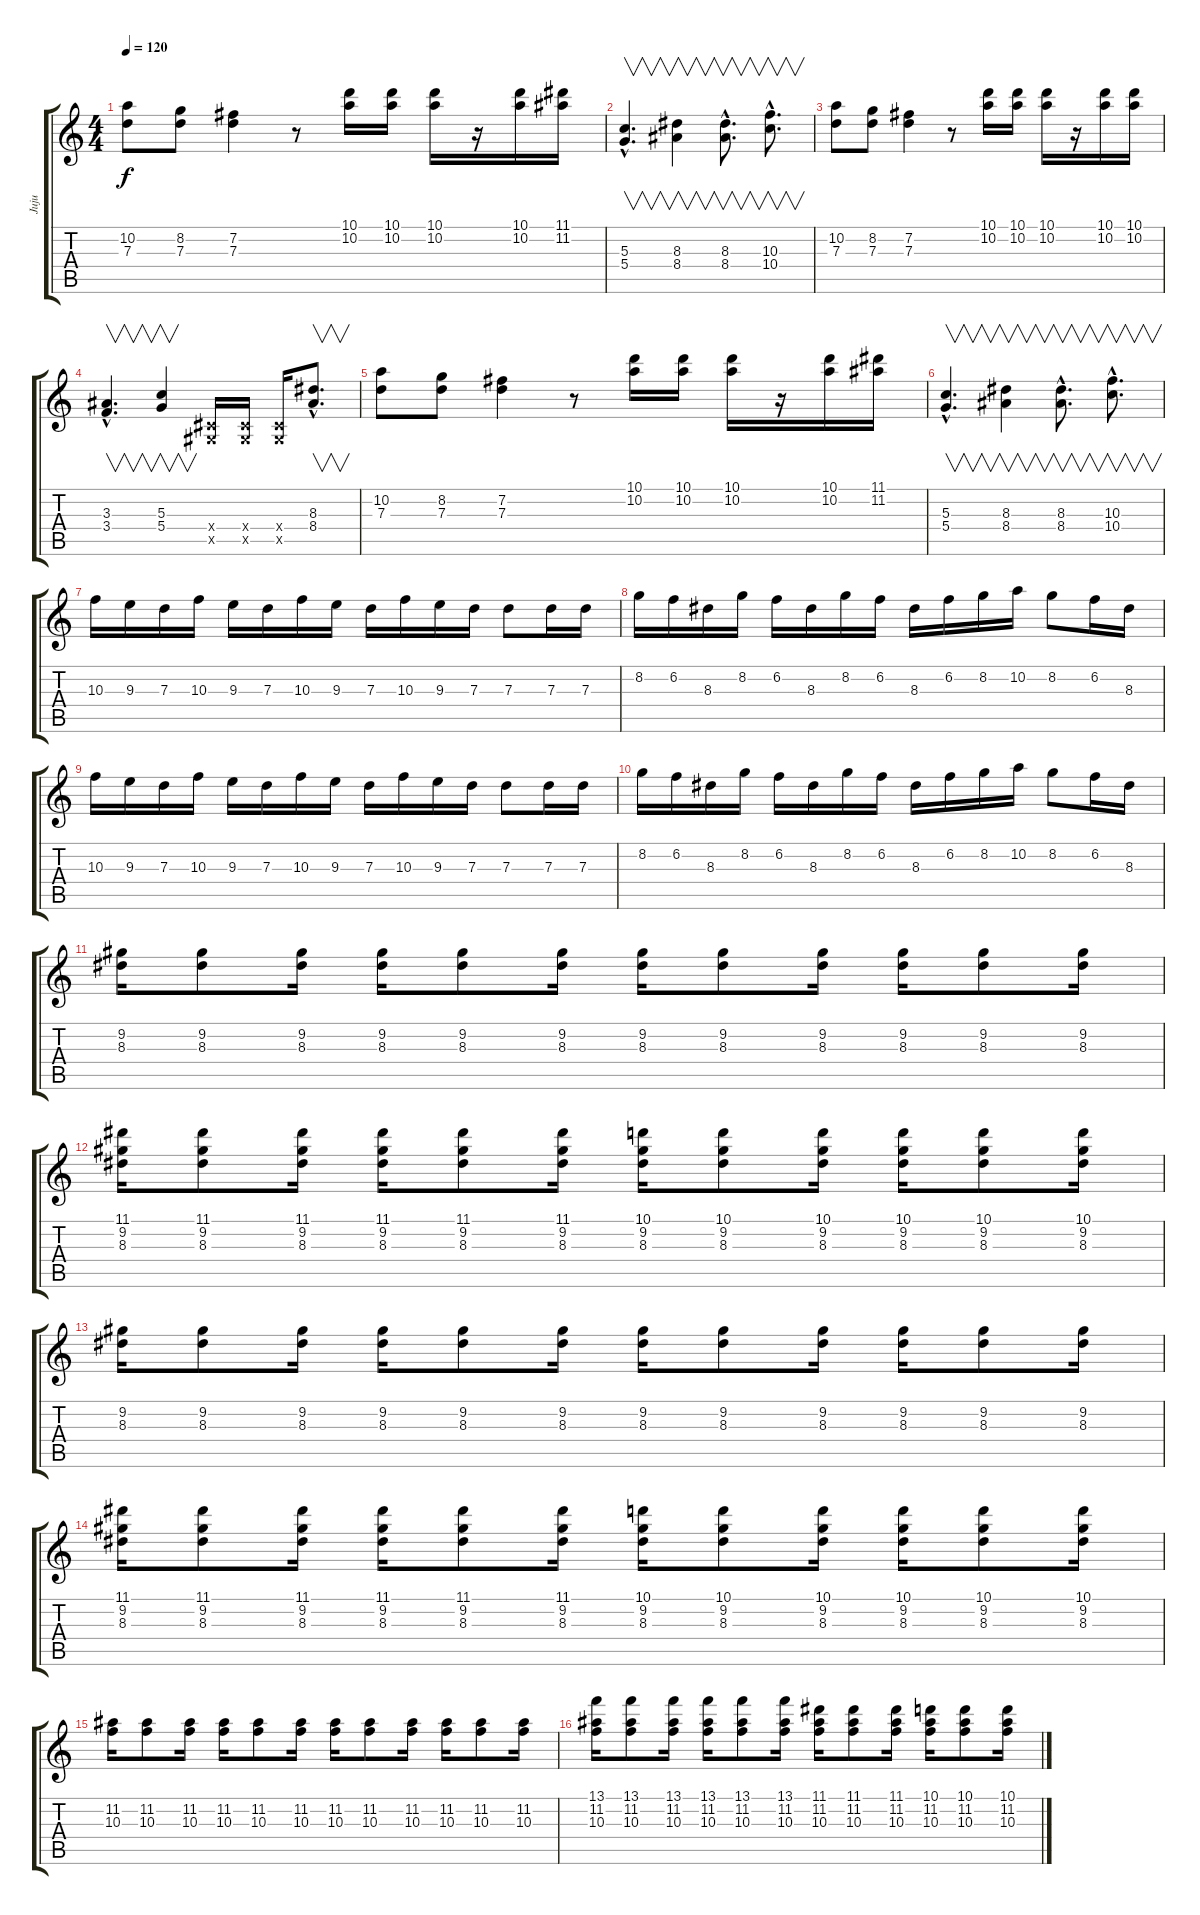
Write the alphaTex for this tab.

\track ("Juju" "Juju") {instrument distortionguitar}
\staff {score tabs}
\tuning (E4 B3 G3 D3 A2 D2) {hide}
\ts (4 4)
\tempo 120
\clef g2
\ks c
(10.2 7.3).8{dy f} (8.2 7.3).8 (7.2 7.3).4 r.8 (10.1 10.2).16 (10.1 10.2).16 (10.1 10.2).16 r.16 (10.1 10.2).16 (11.1 11.2).16 |
(5.3{hac} 5.4{hac}).4{v d} (8.3 8.4).4{v} (8.3{hac} 8.4{hac}).8{v d} (10.3{hac} 10.4{hac}).8{v d} |
(10.2 7.3).8 (8.2 7.3).8 (7.2 7.3).4 r.8 (10.1 10.2).16 (10.1 10.2).16 (10.1 10.2).16 r.16 (10.1 10.2).16 (10.1 10.2).16 |
(3.3{hac} 3.4{hac}).4{v d} (5.3 5.4).4{v} (-1.4{x} -1.5{x}).16 (-1.4{x} -1.5{x}).16 (-1.4{x} -1.5{x}).16 (8.3{hac} 8.4{hac}).8{v d} |
(10.2 7.3).8 (8.2 7.3).8 (7.2 7.3).4 r.8 (10.1 10.2).16 (10.1 10.2).16 (10.1 10.2).16 r.16 (10.1 10.2).16 (11.1 11.2).16 |
(5.3{hac} 5.4{hac}).4{v d} (8.3 8.4).4{v} (8.3{hac} 8.4{hac}).8{v d} (10.3{hac} 10.4{hac}).8{v d} |
10.3.16 9.3.16 7.3.16 10.3.16 9.3.16 7.3.16 10.3.16 9.3.16 7.3.16 10.3.16 9.3.16 7.3.16 7.3.8 7.3.16 7.3.16 |
8.2.16 6.2.16 8.3.16 8.2.16 6.2.16 8.3.16 8.2.16 6.2.16 8.3.16 6.2.16 8.2.16 10.2.16 8.2.8 6.2.16 8.3.16 |
10.3.16 9.3.16 7.3.16 10.3.16 9.3.16 7.3.16 10.3.16 9.3.16 7.3.16 10.3.16 9.3.16 7.3.16 7.3.8 7.3.16 7.3.16 |
8.2.16 6.2.16 8.3.16 8.2.16 6.2.16 8.3.16 8.2.16 6.2.16 8.3.16 6.2.16 8.2.16 10.2.16 8.2.8 6.2.16 8.3.16 |
(9.2 8.3).16 (9.2 8.3).8 (9.2 8.3).16 (9.2 8.3).16 (9.2 8.3).8 (9.2 8.3).16 (9.2 8.3).16 (9.2 8.3).8 (9.2 8.3).16 (9.2 8.3).16 (9.2 8.3).8 (9.2 8.3).16 |
(11.1 9.2 8.3).16 (11.1 9.2 8.3).8 (11.1 9.2 8.3).16 (11.1 9.2 8.3).16 (11.1 9.2 8.3).8 (11.1 9.2 8.3).16 (10.1 9.2 8.3).16 (10.1 9.2 8.3).8 (10.1 9.2 8.3).16 (10.1 9.2 8.3).16 (10.1 9.2 8.3).8 (10.1 9.2 8.3).16 |
(9.2 8.3).16 (9.2 8.3).8 (9.2 8.3).16 (9.2 8.3).16 (9.2 8.3).8 (9.2 8.3).16 (9.2 8.3).16 (9.2 8.3).8 (9.2 8.3).16 (9.2 8.3).16 (9.2 8.3).8 (9.2 8.3).16 |
(11.1 9.2 8.3).16 (11.1 9.2 8.3).8 (11.1 9.2 8.3).16 (11.1 9.2 8.3).16 (11.1 9.2 8.3).8 (11.1 9.2 8.3).16 (10.1 9.2 8.3).16 (10.1 9.2 8.3).8 (10.1 9.2 8.3).16 (10.1 9.2 8.3).16 (10.1 9.2 8.3).8 (10.1 9.2 8.3).16 |
(11.2 10.3).16 (11.2 10.3).8 (11.2 10.3).16 (11.2 10.3).16 (11.2 10.3).8 (11.2 10.3).16 (11.2 10.3).16 (11.2 10.3).8 (11.2 10.3).16 (11.2 10.3).16 (11.2 10.3).8 (11.2 10.3).16 |
(13.1 11.2 10.3).16 (13.1 11.2 10.3).8 (13.1 11.2 10.3).16 (13.1 11.2 10.3).16 (13.1 11.2 10.3).8 (13.1 11.2 10.3).16 (11.1 11.2 10.3).16 (11.1 11.2 10.3).8 (11.1 11.2 10.3).16 (10.1 11.2 10.3).16 (10.1 11.2 10.3).8 (10.1 11.2 10.3).16
